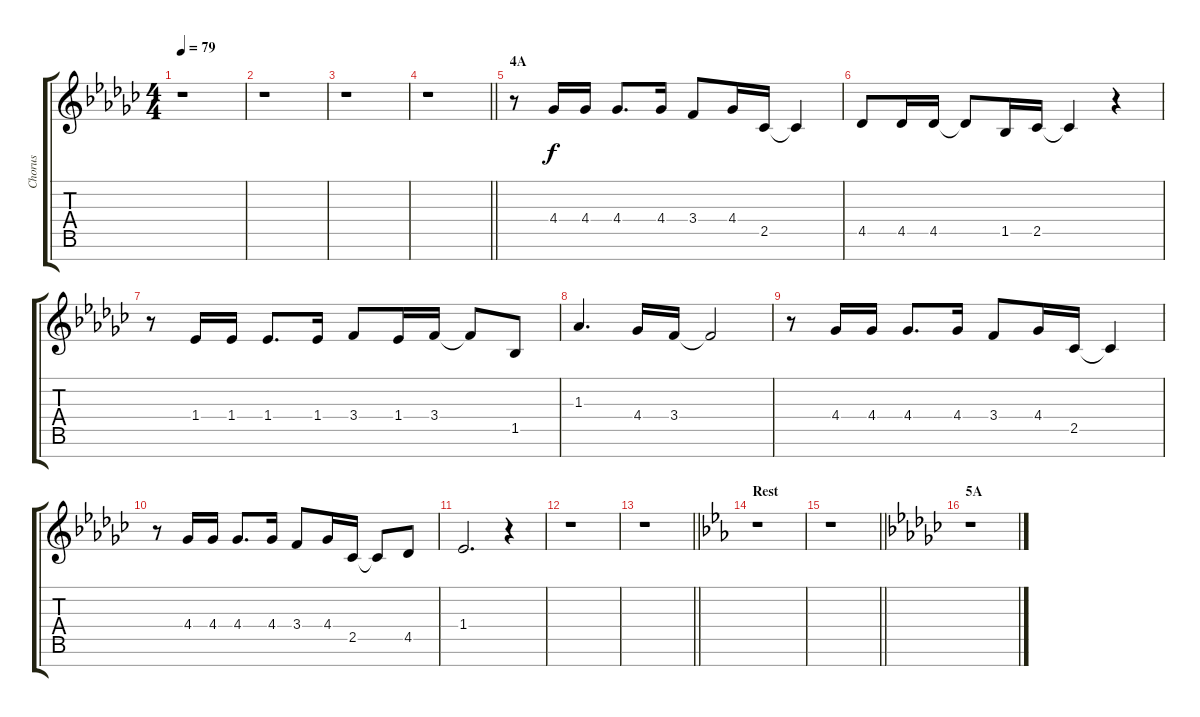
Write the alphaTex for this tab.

\track ("Chorus" "Chorus") {instrument voiceoohs}
\staff {score tabs}
\tuning (E5 B4 G4 D4 A3 E3 B2) {hide}
\ts (4 4)
\tempo 79
\clef g2
\ks gb
r.1{dy f} |
r.1 |
r.1 |
\barLineRight lightlight
r.1 |
\section ("" "4A")
r.8 4.4.16 4.4.16 4.4.8{d} 4.4.16 3.4.8 4.4.16 2.5.16 2.5{t}.4 |
4.5.8 4.5.16 4.5.16 4.5{t}.8 1.5.16 2.5.16 2.5{t}.4 r.4 |
r.8 1.4.16 1.4.16 1.4.8{d} 1.4.16 3.4.8 1.4.16 3.4.16 3.4{t}.8 1.5.8 |
1.3.4{d} 4.4.16 3.4.16 3.4{t}.2 |
r.8 4.4.16 4.4.16 4.4.8{d} 4.4.16 3.4.8 4.4.16 2.5.16 2.5{t}.4 |
r.8 4.4.16 4.4.16 4.4.8{d} 4.4.16 3.4.8 4.4.16 2.5.16 2.5{t}.8 4.5.8 |
1.4.2{d} r.4 |
r.1 |
\barLineRight lightlight
r.1 |
\section ("" "Rest")
\ks eb
r.1 |
\barLineRight lightlight
r.1 |
\section ("" "5A")
\ks gb
r.1
